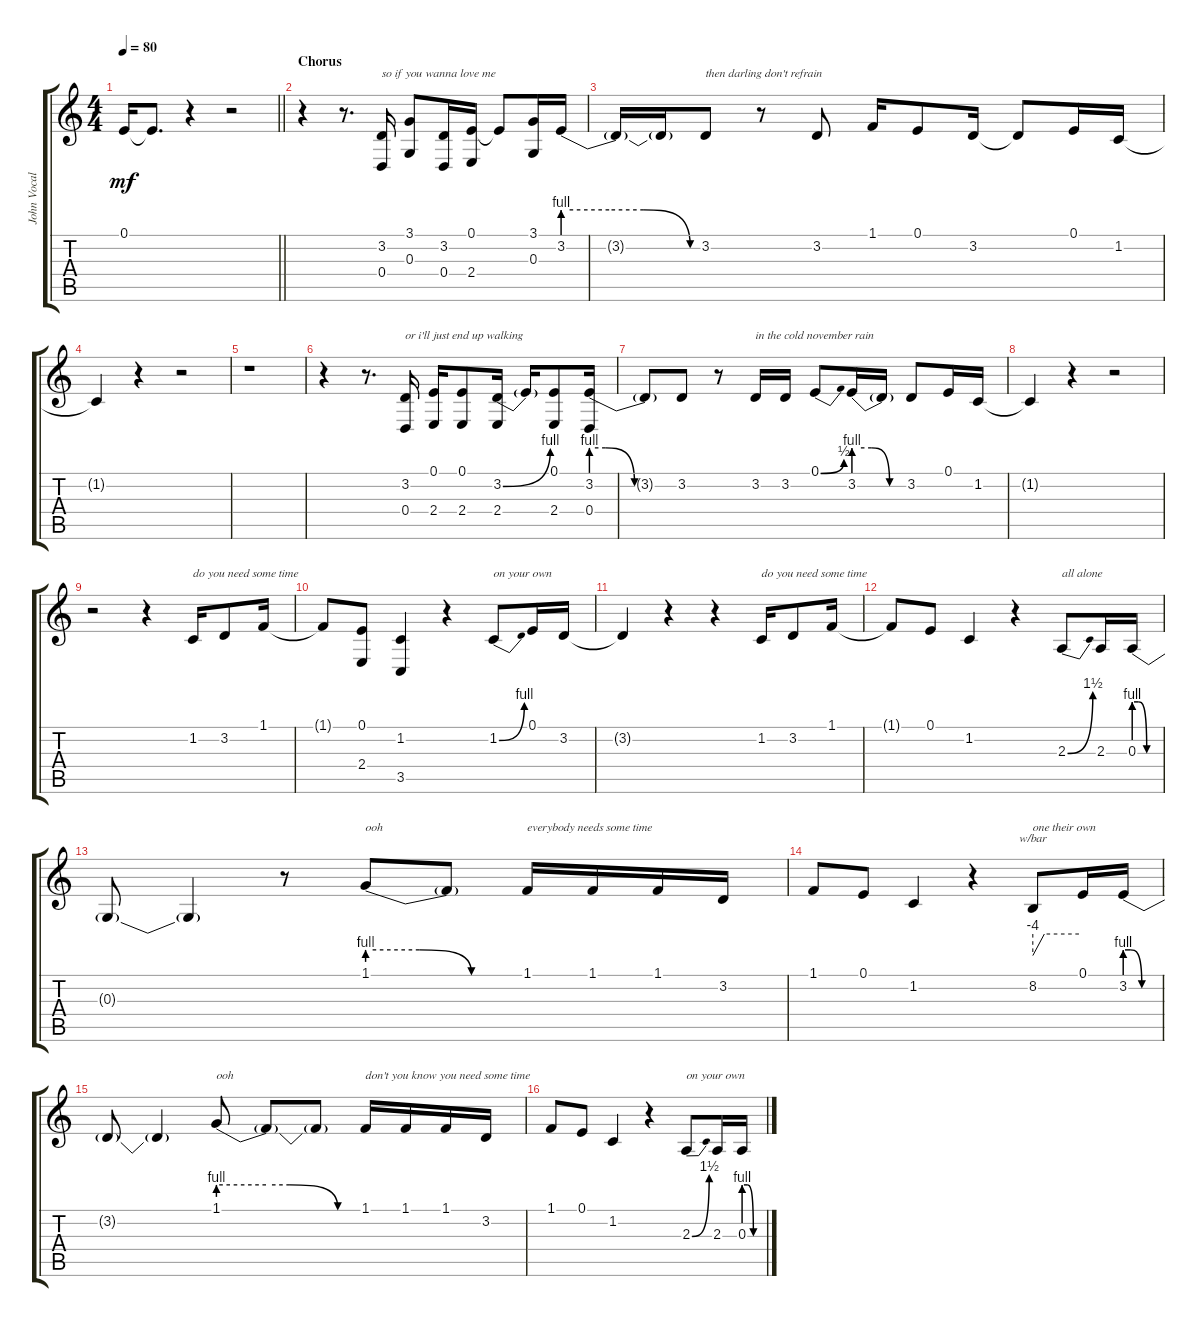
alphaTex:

\track ("John Vocals" "John Vocal") {instrument lead2sawtooth}
\staff {score tabs}
\tuning (E4 B3 G3 D3 A2 E2) {hide}
\ts (4 4)
\tempo 80
\clef g2
\barLineRight lightlight
\ks c
0.1{t}.16{dy mf} 0.1{t}.8{d} r.4 r.2 |
\section ("" "Chorus")
r.4 r.8{d} (3.2 0.4).16{txt "so if you wanna love me"} (3.1 0.3).8 (3.2 0.4).16 (0.1 2.4).16 0.1{t}.8 (3.1 0.3).16 3.2{be (custom 0 4 20 4 35 4 55 0 60 0)}.16 |
3.2{t}.16 3.2{t}.16 3.2.8{txt "then darling don't refrain"} r.8 3.2.8 1.1.16 0.1.8 3.2.16 3.2{t}.8 0.1.16 1.2.16 |
1.2{t}.4 r.4 r.2 |
r.1 |
r.4 r.8{d} (3.2 0.4).16{txt "or i'll just end up walking"} (0.1 2.4).16 (0.1 2.4).8 (3.2{be (bend 0 0 60 4)} 2.4).16 3.2{t}.16 (0.1 2.4).8 (3.2{be (custom 0 4 10 4 30 0 34 0 40 0 60 0)} 0.4).16 |
3.2{t}.8 3.2.8 r.8 3.2.16{txt "in the cold november rain"} 3.2.16 0.1{be (bend 0 0 60 2)}.8 3.2{be (custom 0 4 20 4 40 0 60 0)}.16 3.2{t}.16 3.2.8 0.1.16 1.2.16 |
1.2{t}.4 r.4 r.2 |
r.2 r.4 1.2.16{txt "do you need some time"} 3.2.8 1.1.16 |
1.1{t}.8 (0.1 2.4).8 (1.2 3.5).4 r.4 1.2{be (bend 0 0 60 4)}.8{txt "on your own"} 0.1.16 3.2.16 |
3.2{t}.4 r.4 r.4 1.2.16{txt "do you need some time"} 3.2.8 1.1.16 |
1.1{t}.8 0.1.8 1.2.4 r.4 2.3{be (bend 0 0 60 6)}.8{txt "all alone"} 2.3.16 0.3{be (custom 0 4 10 4 30 0 40 0 60 0)}.16 |
0.3{t}.8 0.3{t}.4 r.8 1.1{be (custom 0 4 20 4 40 0 60 0)}.8{txt "ooh"} 1.1{t}.8 1.1.16{txt "everybody needs some time"} 1.1.16 1.1.16 3.2.16 |
1.1.8 0.1.8 1.2.4 r.4 8.2.8{tbe (custom default 0 -16 15 0 60 0) txt "one their own"} 0.1.16 3.2{be (custom 0 4 9 4 30 0 40 0 60 0)}.16 |
3.2{t}.8 3.2{t}.4 1.1{be (custom 0 4 20 4 30 4 50 0 60 0)}.8{txt "ooh"} 1.1{t}.8 1.1{t}.8 1.1.16{txt "don't you know you need some time"} 1.1.16 1.1.16 3.2.16 |
1.1.8 0.1.8 1.2.4 r.4 2.3{be (bend 0 0 60 6)}.8{txt "on your own"} 2.3.16 0.3{be (custom 0 4 10 4 30 0 40 0 60 0)}.16
